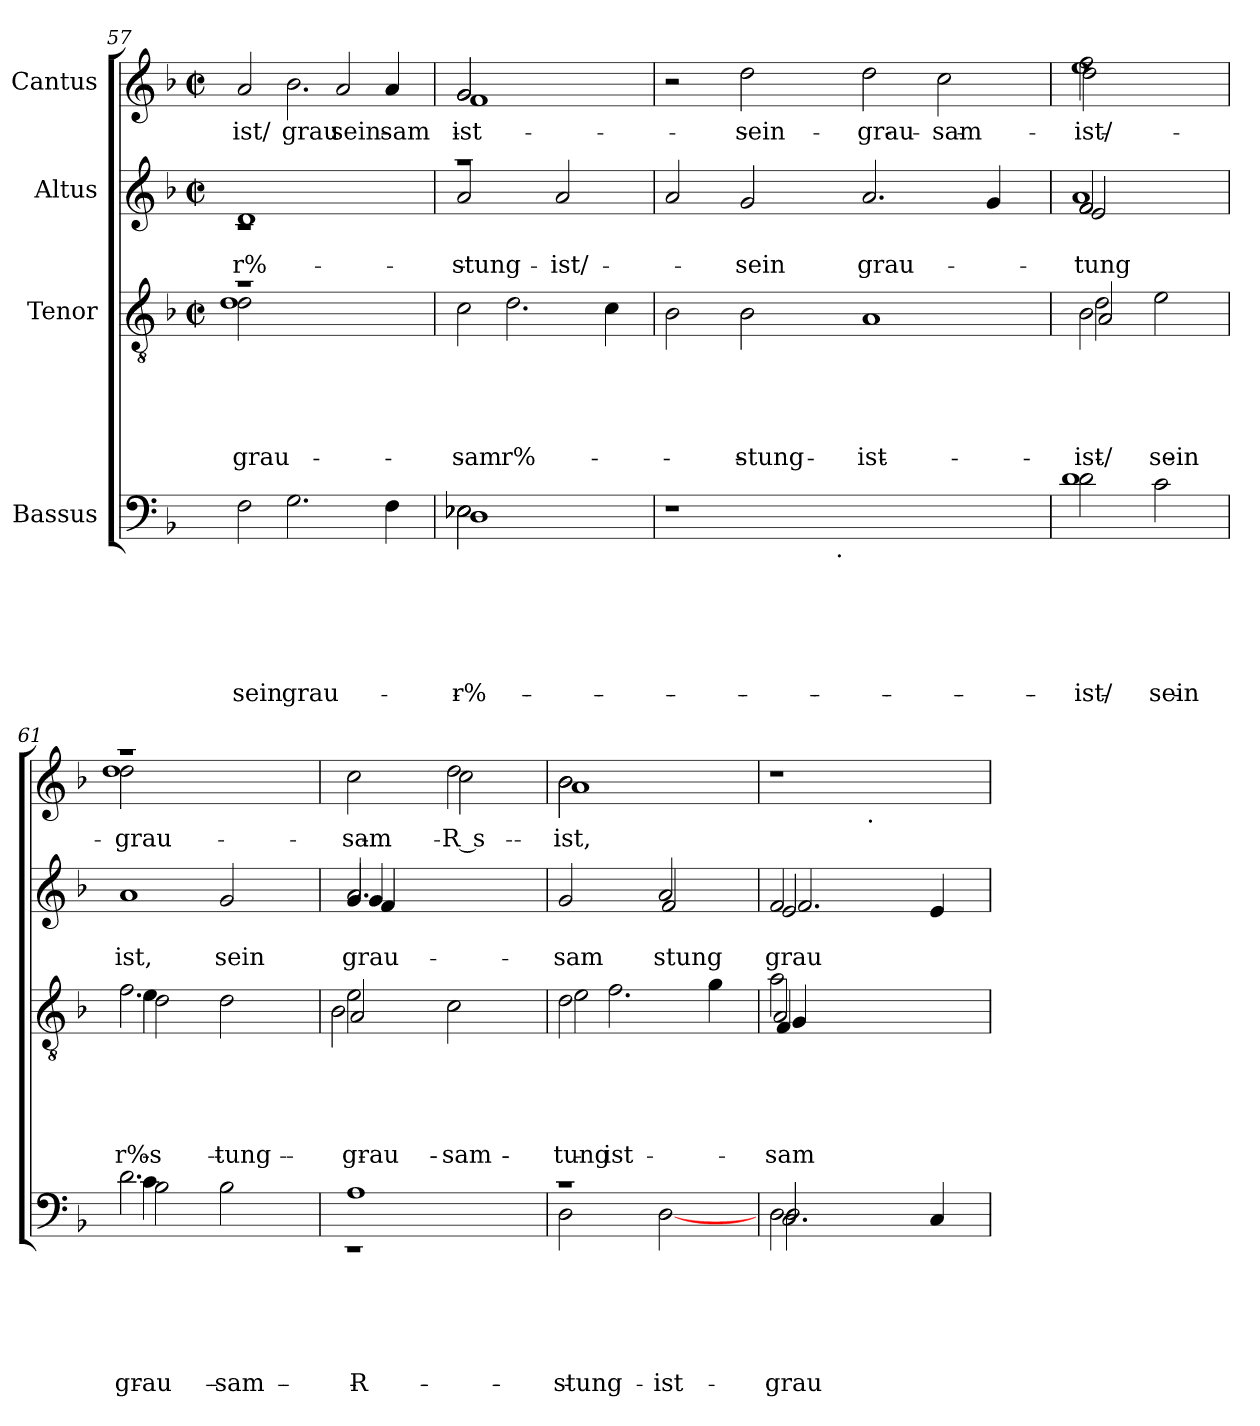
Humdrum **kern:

**kern	**text	**text	**text	**text	**text	**text	**kern	**text	**text	**text	**text	**text	**kern	**text	**text	**kern	**text
*part4	*part4	*part4	*part4	*part4	*part4	*part4	*part3	*part3	*part3	*part3	*part3	*part3	*part2	*part2	*part2	*part1	*part1
*staff4	*staff4	*staff4	*staff4	*staff4	*staff4	*staff4	*staff3	*staff3	*staff3	*staff3	*staff3	*staff3	*staff2	*staff2	*staff2	*staff1	*staff1
*I"Bassus	*	*	*	*	*	*	*I"Tenor	*	*	*	*	*	*I"Altus	*	*	*I"Cantus	*
*clefF4	*	*	*	*	*	*	*clefGv2	*	*	*	*	*	*clefG2	*	*	*clefG2	*
*k[b-]	*	*	*	*	*	*	*k[b-]	*	*	*	*	*	*k[b-]	*	*	*k[b-]	*
*F:	*	*	*	*	*	*	*F:	*	*	*	*	*	*F:	*	*	*F:	*
*	*	*	*	*	*	*	*M2/2	*	*	*	*	*	*M2/2	*	*	*M2/2	*
*	*	*	*	*	*	*	*met(c|)	*	*	*	*	*	*met(c|)	*	*	*met(c|)	*
=57	=57	=57	=57	=57	=57	=57	=57	=57	=57	=57	=57	=57	=57	=57	=57	=57	=57
!	!	!	!	!	!	!LO:LY:b	!	!	!	!	!	!LO:LY:b	!	!	!	!	!
*^	*	*	*	*	*	*	*^	*	*	*	*	*	*	*	*	*	*
*	*^	*	*	*	*	*	*	*	*^	*	*	*	*	*	*	*	*	*	*
!	!	!	!	!	!	!	!	!	!	!	!	!	!	!	!	!LO:LY:b	!	!	!LO:LY:b	!	!LO:LY:b
*	*	*	*	*	*	*	*	*	*	*	*	*	*	*	*	*	*^	*	*	*^	*
*	*	*	*	*	*	*	*	*	*	*	*	*	*	*	*	*	*	*	*	*	*	*^	*
2F\	4ryy	2.ryy	.	.	.	.	.	sein	1ra	2d\	1d	.	.	.	.	grau-	1d	1rc	.	r%-	2a/	4ryy	2.ryy	ist/
!	!	!	!	!	!	!	!	!LO:LY:b	!	!	!	!	!	!	!	!	!	!	!	!	!	!	!	!LO:LY:b
.	2.G\	.	.	.	.	.	.	grau-	.	.	.	.	.	.	.	.	.	.	.	.	.	2.b-\	.	grau-
!	!	!	!	!	!	!	!	!	!	!	!	!	!	!	!	!	!	!	!	!	!	!	!	!LO:LY:b
2ryy	.	.	.	.	.	.	.	.	.	2ryy	.	.	.	.	.	.	.	.	.	.	2a/	.	.	sein
!	!	!	!	!	!	!	!	!	!	!	!	!	!	!	!	!	!	!	!	!	!	!	!	!LO:LY:b
.	.	4F\	.	.	.	.	.	.	.	.	.	.	.	.	.	.	.	.	.	.	.	.	4a/	-sam
=58	=58	=58	=58	=58	=58	=58	=58	=58	=58	=58	=58	=58	=58	=58	=58	=58	=58	=58	=58	=58	=58	=58	=58	=58
!	!	!	!	!	!	!	!	!LO:LY:b	!	!	!	!	!	!	!	!	!	!	!	!	!	!	!	!
!	!	!	!	!	!	!	!	!LO:LY:b	!	!	!	!	!	!	!	!LO:LY:b	!	!	!	!LO:LY:b	!	!	!	!LO:LY:b:rj
!	!	!	!	!	!	!	!	!	!	!	!	!	!	!	!	!	!	!	!	!	!	!	!	!LO:LY:b:rj
!	!	!	!	!	!	!	!	!	!	!	!	!	!	!	!	!	!	!	!	!	!	!	!	!LO:LY:b
2E-X\	2E-\	1D	.	.	.	.	.	r%-	2c\	4ryy	2.ryy	.	.	.	.	-sam	1raa	2a/	.	-stung	2g/	2g/	1f	ist
!	!	!	!	!	!	!	!	!	!	!	!	!	!	!	!	!LO:LY:b	!	!	!	!	!	!	!	!
.	.	.	.	.	.	.	.	.	.	2.d\	.	.	.	.	.	r%-	.	.	.	.	.	.	.	.
!	!	!	!	!	!	!	!	!	!	!	!	!	!	!	!	!	!	!	!	!LO:LY:b	!	!	!	!
2ryy	2ryy	.	.	.	.	.	.	.	2ryy	.	.	.	.	.	.	.	.	[<2a/	.	ist/	2ryy	2ryy	.	.
.	.	.	.	.	.	.	.	.	.	.	4c\	.	.	.	.	.	.	.	.	.	.	.	.	.
*	*v	*v	*	*	*	*	*	*	*	*	*	*	*	*	*	*	*v	*v	*	*	*v	*v	*v	*
*	*	*	*	*	*	*	*	*v	*v	*v	*	*	*	*	*	*	*	*	*	*
!!LO:LB:g=z
=59	=59	=59	=59	=59	=59	=59	=59	=59	=59	=59	=59	=59	=59	=59	=59	=59	=59	=59
1r	2ryy	.	.	.	.	.	.	2B-\	.	.	.	.	.	2a/	.	.	2r	.
!	!	!	!	!	!	!	!	!	!	!	!	!	!LO:LY:b	!	!	!LO:LY:b	!	!LO:LY:b
.	4ryy	.	.	.	.	.	.	2B-\	.	.	.	.	-stung	2g/	.	sein	2dd\	sein
.	8ryy	.	.	.	.	.	.	.	.	.	.	.	.	.	.	.	.	.
.	32ryy	.	.	.	.	.	.	.	.	.	.	.	.	.	.	.	.	.
!	!LO:TX:b:t=.	!	!	!	!	!	!	!	!	!	!	!	!	!	!	!	!	!
.	1ryy	.	.	.	.	.	.	.	.	.	.	.	.	.	.	.	.	.
!	!	!	!	!	!	!	!	!	!	!	!	!	!LO:LY:b	!	!	!LO:LY:b:rj	!	!LO:LY:b
1ryy	.	.	.	.	.	.	.	1A	.	.	.	.	ist	2.a/	.	grau-	2dd\	grau-
!	!	!	!	!	!	!	!	!	!	!	!	!	!	!	!	!	!	!LO:LY:b:rj
.	.	.	.	.	.	.	.	.	.	.	.	.	.	.	.	.	2cc\	-sam
.	.	.	.	.	.	.	.	.	.	.	.	.	.	4g/	.	.	.	.
.	16.ryy	.	.	.	.	.	.	.	.	.	.	.	.	.	.	.	.	.
=60	=60	=60	=60	=60	=60	=60	=60	=60	=60	=60	=60	=60	=60	=60	=60	=60	=60	=60
!	!	!	!	!	!	!	!LO:LY:b	!	!	!	!	!	!	!	!	!	!	!
!	!	!	!	!	!	!	!LO:LY:b	!	!	!	!	!	!LO:LY:b	!	!	!	!	!
*	*	*	*	*	*	*	*	*^	*	*	*	*	*	*	*	*	*	*
!	!	!	!	!	!	!	!	!	!	!	!	!	!	!LO:LY:b	!	!	!	!	!
*	*	*	*	*	*	*	*	*	*^	*	*	*	*	*	*	*	*	*	*
!	!	!	!	!	!	!	!	!	!	!	!	!	!	!	!LO:LY:b	!	!	!LO:LY:b	!	!
*	*	*	*	*	*	*	*	*	*	*	*	*	*	*	*	*^	*	*	*	*
*	*	*	*	*	*	*	*	*	*	*	*	*	*	*	*	*	*^	*	*	*	*
!	!	!	!	!	!	!	!	!	!	!	!	!	!	!	!	!	!	!	!	!LO:LY:b	!	!
*	*	*	*	*	*	*	*	*	*	*	*	*	*	*	*	*	*	*^	*	*	*	*
!	!	!	!	!	!	!	!	!	!	!	!	!	!	!	!	!	!	!	!	!	!LO:LY:b	!	!LO:LY:b
*	*	*	*	*	*	*	*	*	*	*	*	*	*	*	*	*	*	*	*	*	*	*^	*
!	!	!	!	!	!	!	!	!	!	!	!	!	!	!	!	!	!	!	!	!	!	!	!	!LO:LY:b
*	*	*	*	*	*	*	*	*	*	*	*	*	*	*	*	*	*	*	*	*	*	*	*^	*
!	!	!	!	!	!	!	!	!	!	!	!	!	!	!	!	!	!	!	!	!	!	!	!	!	!LO:LY:b
2d\	1d	.	.	.	.	.	ist/	2B-\	2d\	2A/	.	.	.	.	ist/	2f/	2f/	2e/	1a	.	-tung	2ff\	2dd\	1ee	ist/
!	!	!	!	!	!	!	!LO:LY:b	!	!	!	!	!	!	!	!LO:LY:b	!	!	!	!	!	!	!	!	!	!
2c\	.	.	.	.	.	.	sein	2ryy	2ryy	2e\	.	.	.	.	sein	2ryy	2ryy	2ryy	.	.	.	2ryy	2ryy	.	.
*v	*v	*	*	*	*	*	*	*	*	*	*	*	*	*	*	*	*	*v	*v	*	*	*	*	*	*
=61	=61	=61	=61	=61	=61	=61	=61	=61	=61	=61	=61	=61	=61	=61	=61	=61	=61	=61	=61	=61	=61	=61	=61
!	!	!	!	!	!	!LO:LY:b:rj	!	!	!	!	!	!	!	!LO:LY:b	!	!	!	!	!	!	!	!	!
*^	*	*	*	*	*	*	*	*	*	*	*	*	*	*	*	*	*	*	*	*	*	*	*
*	*^	*	*	*	*	*	*	*	*	*	*	*	*	*	*	*	*	*	*	*	*	*	*	*
!	!	!	!	!	!	!	!	!	!	!	!	!	!	!	!	!LO:LY:b:rj	!	!	!	!	!	!	!	!	!
!	!	!	!	!	!	!	!	!	!	!	!	!	!	!	!	!LO:LY:b	!	!	!	!	!LO:LY:b	!	!	!	!LO:LY:b
!	!	!	!	!	!	!	!	!	!	!	!	!	!	!	!	!	!	!	!	!	!	!	!	!	!LO:LY:b
*	*	*	*	*	*	*	*	*	*	*	*	*	*	*	*	*	*	*v	*v	*	*	*	*	*	*
2.d\	4c\	2B-\	.	.	.	.	.	grau-	2.f\	4e\	2d\	.	.	.	.	r%s-	1a	2ryy	.	ist,	1raa	2dd\	1dd	grau-
.	2.ryy	.	.	.	.	.	.	.	.	2.ryy	.	.	.	.	.	.	.	.	.	.	.	.	.	.
!	!	!	!	!	!	!	!	!LO:LY:b	!	!	!	!	!	!	!	!LO:LY:b	!	!	!	!LO:LY:b	!	!	!	!
.	.	2B-\	.	.	.	.	.	-sam	.	.	2d\	.	.	.	.	-tung	.	2g/	.	sein	.	2ryy	.	.
4ryy	.	.	.	.	.	.	.	.	4ryy	.	.	.	.	.	.	.	.	.	.	.	.	.	.	.
*	*	*	*	*	*	*	*	*	*	*	*	*	*	*	*	*	*v	*v	*	*	*	*	*	*
*v	*v	*v	*	*	*	*	*	*	*	*	*	*	*	*	*	*	*	*	*	*v	*v	*v	*
=62	=62	=62	=62	=62	=62	=62	=62	=62	=62	=62	=62	=62	=62	=62	=62	=62	=62	=62	=62
!	!	!	!	!	!	!LO:LY:b	!	!	!	!	!	!	!	!LO:LY:b	!	!	!	!	!
*^	*	*	*	*	*	*	*	*	*	*	*	*	*	*	*	*	*	*	*
!	!	!	!	!	!	!	!	!	!	!	!	!	!	!	!LO:LY:b	!	!	!	!	!
!	!	!	!	!	!	!	!	!	!	!	!	!	!	!	!LO:LY:b	!	!	!LO:LY:b	!	!LO:LY:b
*	*	*	*	*	*	*	*	*	*	*	*	*	*	*	*	*^	*	*	*^	*
*	*	*	*	*	*	*	*	*	*	*	*	*	*	*	*	*	*^	*	*	*	*	*
*	*	*	*	*	*	*	*	*	*	*	*	*	*	*	*	*	*	*^	*	*	*	*	*
1A	1rEE	.	.	.	.	.	R-	2e\	2A/	2B-\	.	.	.	.	grau-	2.a/	4g/	4f/	4g/	.	grau-	2cc\	2ryy	-sam
.	.	.	.	.	.	.	.	.	.	.	.	.	.	.	.	.	4ryy	4ryy	4ryy	.	.	.	.	.
!	!	!	!	!	!	!	!	!	!	!	!	!	!	!	!LO:LY:b	!	!	!	!	!	!	!	!	!LO:LY:b:rj
.	.	.	.	.	.	.	.	2ryy	2ryy	2c\	.	.	.	.	-sam	.	2ryy	2ryy	2ryy	.	.	2dd\	2cc\	R s-
.	.	.	.	.	.	.	.	.	.	.	.	.	.	.	.	4ryy	.	.	.	.	.	.	.	.
*	*	*	*	*	*	*	*	*v	*v	*v	*	*	*	*	*	*	*	*	*	*	*	*v	*v	*
*	*	*	*	*	*	*	*	*	*	*	*	*	*	*v	*v	*v	*v	*	*	*	*
=63	=63	=63	=63	=63	=63	=63	=63	=63	=63	=63	=63	=63	=63	=63	=63	=63	=63	=63
!	!	!	!	!	!	!	!LO:LY:b	!	!	!	!	!	!LO:LY:b:rj	!	!	!	!	!
*	*	*	*	*	*	*	*	*^	*	*	*	*	*	*	*	*	*	*
!	!	!	!	!	!	!	!	!	!	!	!	!	!	!LO:LY:b:rj	!	!	!LO:LY:b	!	!LO:LY:b
*	*	*	*	*	*	*	*	*^	*	*	*	*	*	*	*^	*	*	*^	*
*	*	*	*	*	*	*	*	*	*	*^	*	*	*	*	*	*	*	*	*	*	*^	*
!	!	!	!	!	!	!	!	!	!	!	!	!	!	!	!	!	!	!	!	!	!	!	!	!LO:LY:b
1rc	2D\	.	.	.	.	.	-stung	2d\	2e\	4ryy	2.ryy	.	.	.	.	-tung	2g/	2ryy	.	-sam	2b-\	2b-\	1a	ist,
!	!	!	!	!	!	!	!	!	!	!	!	!	!	!	!	!LO:LY:b	!	!	!	!	!	!	!	!
.	.	.	.	.	.	.	.	.	.	2.f\	.	.	.	.	.	ist	.	.	.	.	.	.	.	.
!	!	!	!	!	!	!	!LO:LY:b	!	!	!	!	!	!	!	!	!	!	!	!	!LO:LY:b	!	!	!	!
!	!	!	!	!	!	!	!	!	!	!	!	!	!	!	!	!	!	!	!	!LO:LY:b	!	!	!	!
.	[<2D\	.	.	.	.	.	ist	2ryy	2ryy	.	.	.	.	.	.	.	2a/	2f/	.	-stung	2ryy	2ryy	.	.
.	.	.	.	.	.	.	.	.	.	.	4g\	.	.	.	.	.	.	.	.	.	.	.	.	.
*	*	*	*	*	*	*	*	*	*	*	*	*	*	*	*	*	*v	*v	*	*	*	*	*	*
*	*	*	*	*	*	*	*	*	*	*	*	*	*	*	*	*	*	*	*	*v	*v	*v	*
!!LO:LB:g=z
=64	=64	=64	=64	=64	=64	=64	=64	=64	=64	=64	=64	=64	=64	=64	=64	=64	=64	=64	=64	=64	=64
!	!	!	!	!	!	!	!	!	!	!	!	!	!	!	!	!	!	!	!	!LO:TX:a:t=6"	!
!	!	!	!	!	!	!	!LO:LY:b	!	!	!	!	!	!	!	!	!	!	!	!	!	!
*	*^	*	*	*	*	*	*	*	*	*	*	*	*	*	*	*	*	*	*	*	*
!	!	!	!	!	!	!	!	!LO:LY:b:rj	!	!	!	!	!	!	!	!	!LO:LY:b	!	!	!	!	!
!	!	!	!	!	!	!	!	!	!	!	!	!	!	!	!	!	!LO:LY:b	!	!	!	!	!
!	!	!	!	!	!	!	!	!	!	!	!	!	!	!	!	!	!LO:LY:b:rj	!	!	!LO:LY:b	!	!
*	*	*	*	*	*	*	*	*	*	*	*	*	*	*	*	*	*	*^	*	*	*	*
!	!	!	!	!	!	!	!	!	!	!	!	!	!	!	!	!	!	!	!	!	!LO:LY:b:rj	!	!
*	*	*	*	*	*	*	*	*	*	*	*	*	*	*	*	*	*	*	*^	*	*	*	*
!	!	!	!	!	!	!	!	!	!	!	!	!	!	!	!	!	!	!	!	!	!	!LO:LY:b:rj	!	!
*	*	*	*	*	*	*	*	*	*	*	*	*	*	*	*	*	*	*	*	*	*	*	*^	*
2D\	2C/	2.D\	.	.	.	.	.	grau-	2a\	2A/	4F/	4G/	.	.	.	.	-sam	2f/	2e/	2.f/	.	grau-	1r	4...ryy	.
.	.	.	.	.	.	.	.	.	.	.	2ryy	2ryy	.	.	.	.	.	.	.	.	.	.	.	.	.
!	!	!	!	!	!	!	!	!	!	!	!	!	!	!	!	!	!	!	!	!	!	!	!	!LO:TX:b:t=.	!
.	.	.	.	.	.	.	.	.	.	.	.	.	.	.	.	.	.	.	.	.	.	.	.	2ryy	.
2ryy	2ryy	.	.	.	.	.	.	.	2ryy	2ryy	.	.	.	.	.	.	.	2ryy	2ryy	.	.	.	.	.	.
.	.	4C/	.	.	.	.	.	.	.	.	4ryy	4ryy	.	.	.	.	.	.	.	4e/	.	.	.	.	.
.	.	.	.	.	.	.	.	.	.	.	.	.	.	.	.	.	.	.	.	.	.	.	.	32ryy	.
*v	*v	*v	*	*	*	*	*	*	*	*	*	*	*	*	*	*	*	*v	*v	*v	*	*	*v	*v	*
*	*	*	*	*	*	*	*v	*v	*v	*v	*	*	*	*	*	*	*	*	*	*
=	=	=	=	=	=	=	=	=	=	=	=	=	=	=	=	=	=
*-	*-	*-	*-	*-	*-	*-	*-	*-	*-	*-	*-	*-	*-	*-	*-	*-	*-
